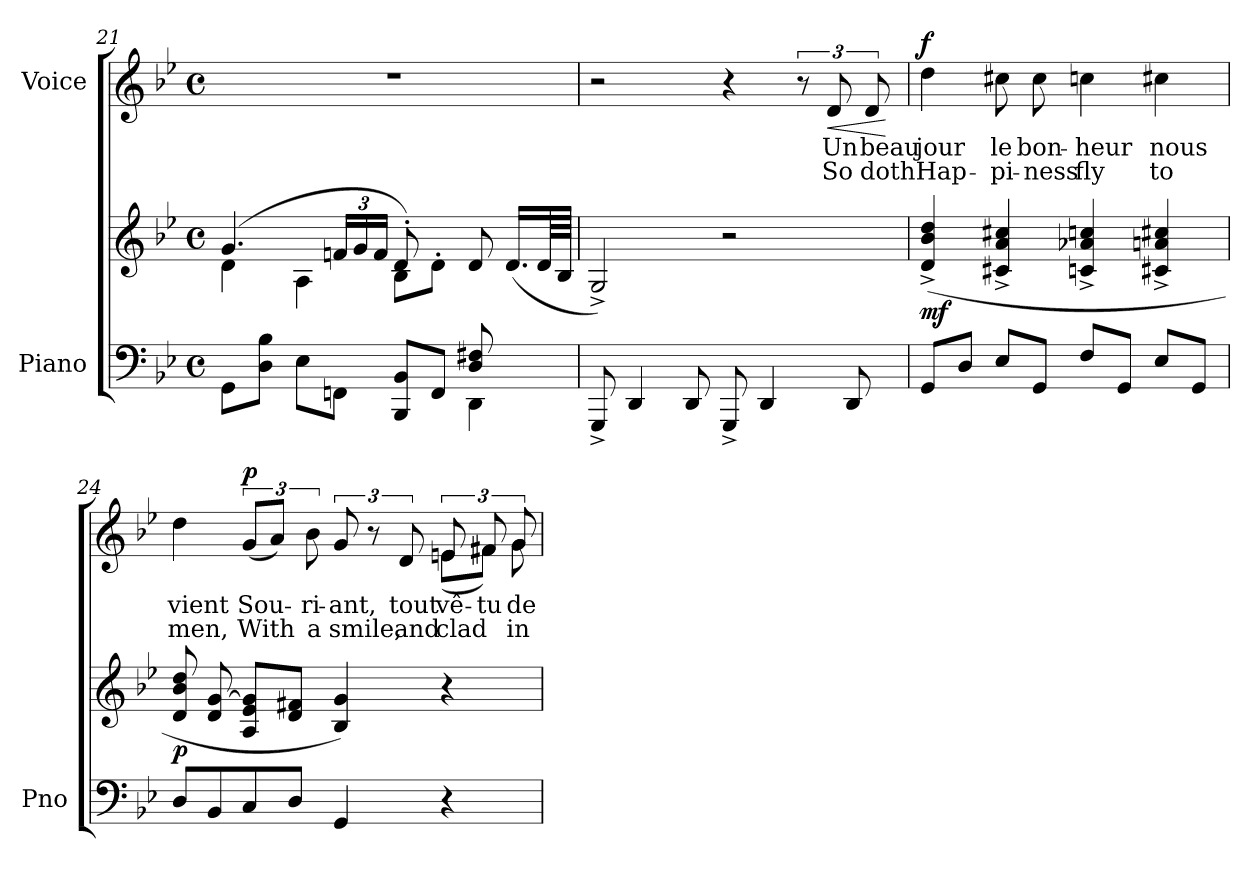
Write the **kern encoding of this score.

**kern	**kern	**dynam	**kern	**text	**text	**dynam
*part2	*part2	*part2	*part1	*part1	*part1	*part1
*staff3	*staff2	*staff2/3	*staff1	*staff1	*staff1	*staff1
*I"Piano	*	*	*I"Voice	*	*	*
*I'Pno	*	*	*	*	*	*
*clefF4	*clefG2	*	*clefG2	*	*	*
*k[b-e-]	*k[b-e-]	*	*k[b-e-]	*	*	*
*M4/4	*M4/4	*	*M4/4	*	*	*
*met(c)	*met(c)	*	*met(c)	*	*	*
=21	=21	=21	=21	=21	=21	=21
*^	*^	*	*	*	*	*
8GG\L	2.ryy	(4.g/	4d\	.	1r	.	.	.
8D\ 8B-\J	.	.	.	.	.	.	.	.
8E-\L	.	.	4A\	.	.	.	.	.
*	*	*Xbrackettup	*	*	*	*	*	*
8FFn\J	.	24fn/LL	.	.	.	.	.	.
.	.	24g/	.	.	.	.	.	.
.	.	24f/JJ	.	.	.	.	.	.
8BBB-/ 8BB-/L	.	8d'/)	8B-\L	.	.	.	.	.
8FF/J	.	8ryy	8d'>\J	.	.	.	.	.
8D/ 8F#X/	4DD\	8d/	4ryy	.	.	.	.	.
8ryy	.	(16.d/LL	.	.	.	.	.	.
.	.	64d/LL	.	.	.	.	.	.
.	.	64B-/JJJJ	.	.	.	.	.	.
*v	*v	*	*	*	*	*	*	*
*	*v	*v	*	*	*	*	*
!!LO:LB:g=z
=22	=22	=22	=22	=22	=22	=22
8GGG^/	2G^>/)	.	2r	.	.	.
4DD/	.	.	.	.	.	.
8DD/	.	.	.	.	.	.
8GGG^/	2r	.	4r	.	.	.
4DD/	.	.	.	.	.	.
.	.	.	12r	.	.	.
!	!	!	!	!LO:LY:b	!LO:LY:b	!LO:HP:b
.	.	.	12d/	Un	So	<
8DD/	.	.	.	.	.	.
!	!	!	!	!LO:LY:b	!LO:LY:b	!
.	.	.	12d/	beau	doth	.
.	.	.	.	.	.	[
!!LO:LB:g=z
=23	=23	=23	=23	=23	=23	=23
!	!	!LO:DY:b	!	!LO:LY:b	!LO:LY:b	!LO:DY:b
8GG/L	(4d/^ 4b-/^ 4dd/^	mf	4dd\	jour	Hap-	f
8D/J	.	.	.	.	.	.
!	!	!	!	!LO:LY:b	!LO:LY:b	!
8E-/L	4c#X/^ 4a/^ 4cc#X/^	.	8cc#X\	le	-pi-	.
!	!	!	!	!LO:LY:b	!LO:LY:b	!
8GG/J	.	.	8cc#\	bon-	-ness	.
!	!	!	!	!LO:LY:b	!LO:LY:b	!
8F/L	4cn/^ 4a-X/^ 4ccn/^	.	4ccn\	-heur	fly	.
8GG/J	.	.	.	.	.	.
!	!	!	!	!LO:LY:b	!LO:LY:b	!
8E-/L	4c#X/^ 4an/^ 4cc#X/^	.	4cc#X\	nous	to	.
8GG/J	.	.	.	.	.	.
=24	=24	=24	=24	=24	=24	=24
!	!	!LO:DY:b	!	!LO:LY:b	!LO:LY:b	!
*	*	*	*^	*	*	*
8D/L	8d/ 8b-/ 8dd/	p	4dd\	2.ryy	vient	men,	.
8BB-/	8d/ [8g/	.	.	.	.	.	.
!	!	!	!	!	!LO:LY:b	!LO:LY:b	!LO:DY:b
8C/	8A/ 8e-/ 8g/]L	.	(12g/L	.	Sou-	With	p
.	.	.	12a/J)	.	.	.	.
8D/J	8d/ 8f#X/J	.	.	.	.	.	.
!	!	!	!	!	!LO:LY:b	!LO:LY:b	!
.	.	.	12b-\	.	-ri-	a	.
!	!	!	!	!	!LO:LY:b	!LO:LY:b	!
4GG/	4B-/ 4g/)	.	12g/	.	-ant,	smile,	.
.	.	.	12r	.	.	.	.
!	!	!	!	!	!LO:LY:b	!LO:LY:b	!
.	.	.	12d/	.	tout	and	.
!	!	!	!	!	!LO:LY:b	!LO:LY:b	!
*	*	*	*	*Xtuplet	*	*	*
4r	4r	.	12en/	(12e\L	vê-	clad	.
!	!	!	!	!	!LO:LY:b	!	!
.	.	.	12f#X/	12f#\J)	-tu	.	.
!	!	!	!	!	!LO:LY:b	!LO:LY:b	!
.	.	.	12g/	12g\	de	-in	.
*	*	*	*v	*v	*	*	*
=	=	=	=	=	=	=
*-	*-	*-	*-	*-	*-	*-
